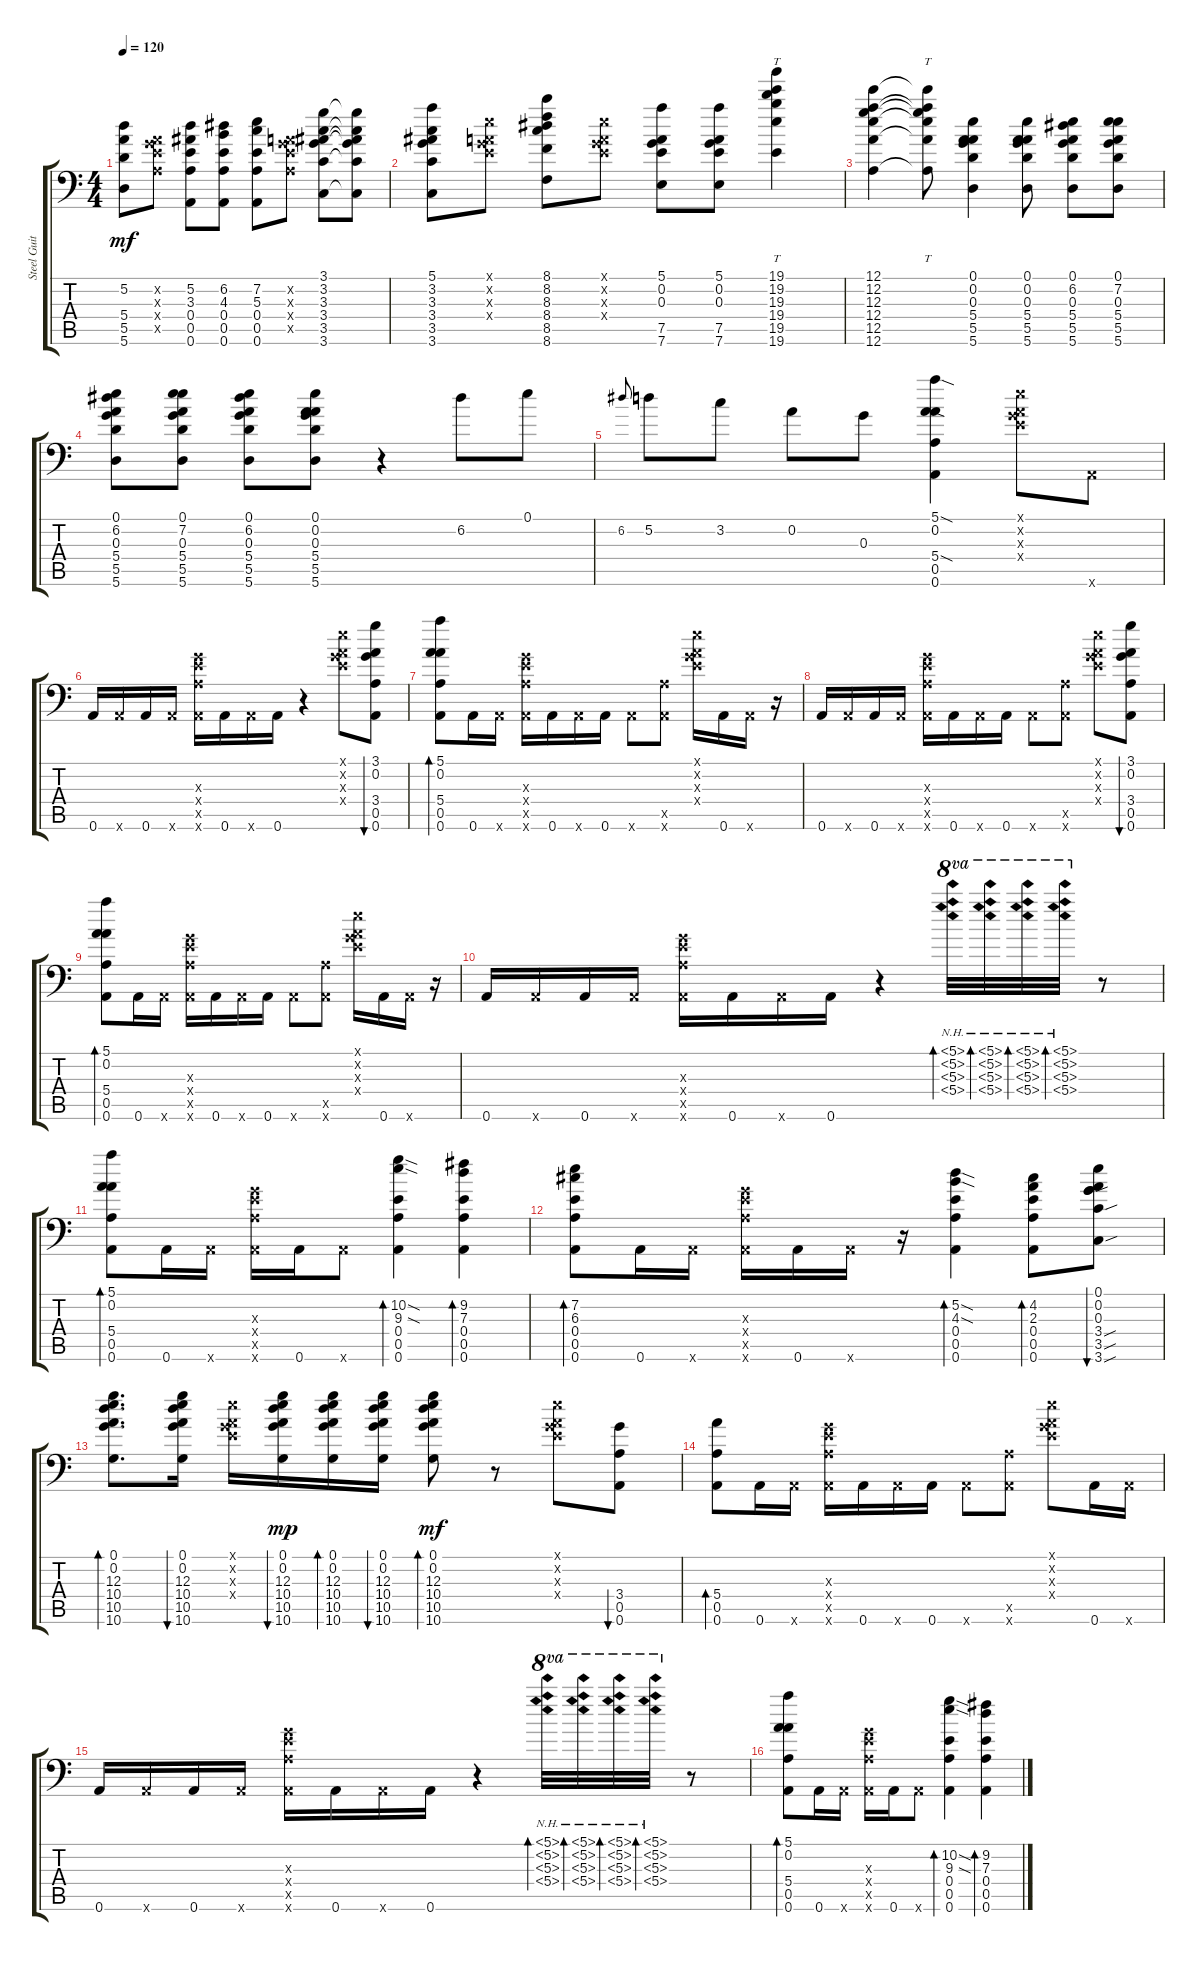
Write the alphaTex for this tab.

\track ("Steel Guitar" "Steel Guit") {instrument acousticguitarsteel}
\staff {score tabs}
\tuning (E4 A3 G3 E3 A2 A1) {hide}
\ts (4 4)
\tempo 120
\clef f4
\ks c
(5.2 5.4 5.5 5.6).8{dy mf} (0.2{x} 0.3{x} 0.4{x} 0.5{x}).8 (5.2 3.3 0.4 0.5 0.6).8 (6.2 4.3 0.4 0.5 0.6).8 (7.2 5.3 0.4 0.5 0.6).8 (0.2{x} 0.3{x} 0.4{x} 0.5{x}).8 (3.1 3.2 3.3 3.4 3.5 3.6).8 (3.1{t} 3.2{t} 3.3{t} 3.4{t} 3.5{t} 3.6{t}).8 |
(5.1 3.2 3.3 3.4 3.5 3.6).8 (0.1{x} 0.2{x} 0.3{x} 0.4{x}).8 (8.1 8.2 8.3 8.4 8.5 8.6).8 (0.1{x} 0.2{x} 0.3{x} 0.4{x}).8 (5.1 0.2 0.3 7.5 7.6).8 (5.1 0.2 0.3 7.5 7.6).8 (19.1 19.2 19.3 19.4 19.5 19.6).4{tt} |
(12.1 12.2 12.3 12.4 12.5 12.6).4 (12.1{t} 12.2{t} 12.3{t} 12.4{t} 12.5{t} 12.6{t}).8{tt} (0.1 0.2 0.3 5.4 5.5 5.6).4 (0.1 0.2 0.3 5.4 5.5 5.6).8 (0.1 6.2 0.3 5.4 5.5 5.6).8 (0.1 7.2 0.3 5.4 5.5 5.6).8 |
(0.1 6.2 0.3 5.4 5.5 5.6).8 (0.1 7.2 0.3 5.4 5.5 5.6).8 (0.1 6.2 0.3 5.4 5.5 5.6).8 (0.1 0.2 0.3 5.4 5.5 5.6).8 r.4 6.2.8 0.1.8 |
6.2.8{gr onbeat} 5.2.8 3.2.8 0.2.8 0.3.8 (5.1{sod} 0.2 5.4{sod} 0.5 0.6).4 (0.1{x} 0.2{x} 0.3{x} 0.4{x}).8 0.6{x}.8 |
0.6.16 0.6{x}.16 0.6.16 0.6{x}.16 (0.3{x} 0.4{x} 0.5{x} 0.6{x}).16 0.6.16 0.6{x}.16 0.6.16 r.4 (0.1{x} 0.2{x} 0.3{x} 0.4{x}).8 (3.1 0.2 3.4 0.5 0.6).8{bu 30} |
(5.1 0.2 5.4 0.5 0.6).8{bd 30} 0.6.16 0.6{x}.16 (0.3{x} 0.4{x} 0.5{x} 0.6{x}).16 0.6.16 0.6{x}.16 0.6.16 0.6{x}.8 (0.5{x} 0.6{x}).8 (0.1{x} 0.2{x} 0.3{x} 0.4{x}).16 0.6.16 0.6{x}.16 r.16 |
0.6.16 0.6{x}.16 0.6.16 0.6{x}.16 (0.3{x} 0.4{x} 0.5{x} 0.6{x}).16 0.6.16 0.6{x}.16 0.6.16 0.6{x}.8 (0.5{x} 0.6{x}).8 (0.1{x} 0.2{x} 0.3{x} 0.4{x}).8 (3.1 0.2 3.4 0.5 0.6).8{bu 30} |
(5.1 0.2 5.4 0.5 0.6).8{bd 30} 0.6.16 0.6{x}.16 (0.3{x} 0.4{x} 0.5{x} 0.6{x}).16 0.6.16 0.6{x}.16 0.6.16 0.6{x}.8 (0.5{x} 0.6{x}).8 (0.1{x} 0.2{x} 0.3{x} 0.4{x}).16 0.6.16 0.6{x}.16 r.16 |
0.6.16 0.6{x}.16 0.6.16 0.6{x}.16 (0.3{x} 0.4{x} 0.5{x} 0.6{x}).16 0.6.16 0.6{x}.16 0.6.16 r.4 (5.1{nh} 5.2{nh} 5.3{nh} 5.4{nh}).32{bd 30 ot 8va} (5.1{nh} 5.2{nh} 5.3{nh} 5.4{nh}).32{bd 30 ot 8va} (5.1{nh} 5.2{nh} 5.3{nh} 5.4{nh}).32{bd 30 ot 8va} (5.1{nh} 5.2{nh} 5.3{nh} 5.4{nh}).32{bd 30 ot 8va} r.8 |
(5.1 0.2 5.4 0.5 0.6).8{bd 30} 0.6.16 0.6{x}.16 (0.3{x} 0.4{x} 0.5{x} 0.6{x}).16 0.6.16 0.6{x}.8 (10.2{sod} 9.3{sod} 0.4 0.5 0.6).4{bd 30} (9.2 7.3 0.4 0.5 0.6).4{bd 30} |
(7.2 6.3 0.4 0.5 0.6).8{bd 30} 0.6.16 0.6{x}.16 (0.3{x} 0.4{x} 0.5{x} 0.6{x}).16 0.6.16 0.6{x}.16 r.16 (5.2{sod} 4.3{sod} 0.4 0.5 0.6).4{bd 30} (4.2 2.3 0.4 0.5 0.6).8{bd 30} (0.1 0.2 0.3 3.4{sou} 3.5{sou} 3.6{sou}).8{bu 30} |
(0.1 0.2 12.3 10.4 10.5 10.6).8{d bd 30} (0.1 0.2 12.3 10.4 10.5 10.6).16{bu 30} (0.1{x} 0.2{x} 0.3{x} 0.4{x}).16 (0.1 0.2 12.3 10.4 10.5 10.6).16{bu 30 dy mp} (0.1 0.2 12.3 10.4 10.5 10.6).16{bd 30} (0.1 0.2 12.3 10.4 10.5 10.6).16{bu 30} (0.1 0.2 12.3 10.4 10.5 10.6).8{bd 30 dy mf} r.8 (0.1{x} 0.2{x} 0.3{x} 0.4{x}).8 (3.4 0.5 0.6).8{bu 30} |
(5.4 0.5 0.6).8{bd 30} 0.6.16 0.6{x}.16 (0.3{x} 0.4{x} 0.5{x} 0.6{x}).16 0.6.16 0.6{x}.16 0.6.16 0.6{x}.8 (0.5{x} 0.6{x}).8 (0.1{x} 0.2{x} 0.3{x} 0.4{x}).8 0.6.16 0.6{x}.16 |
0.6.16 0.6{x}.16 0.6.16 0.6{x}.16 (0.3{x} 0.4{x} 0.5{x} 0.6{x}).16 0.6.16 0.6{x}.16 0.6.16 r.4 (5.1{nh} 5.2{nh} 5.3{nh} 5.4{nh}).32{bd 30 ot 8va} (5.1{nh} 5.2{nh} 5.3{nh} 5.4{nh}).32{bd 30 ot 8va} (5.1{nh} 5.2{nh} 5.3{nh} 5.4{nh}).32{bd 30 ot 8va} (5.1{nh} 5.2{nh} 5.3{nh} 5.4{nh}).32{bd 30 ot 8va} r.8 |
(5.1 0.2 5.4 0.5 0.6).8{bd 30} 0.6.16 0.6{x}.16 (0.3{x} 0.4{x} 0.5{x} 0.6{x}).16 0.6.16 0.6{x}.8 (10.2{sod} 9.3{sod} 0.4 0.5 0.6).4{bd 30} (9.2 7.3 0.4 0.5 0.6).4{bd 30}
